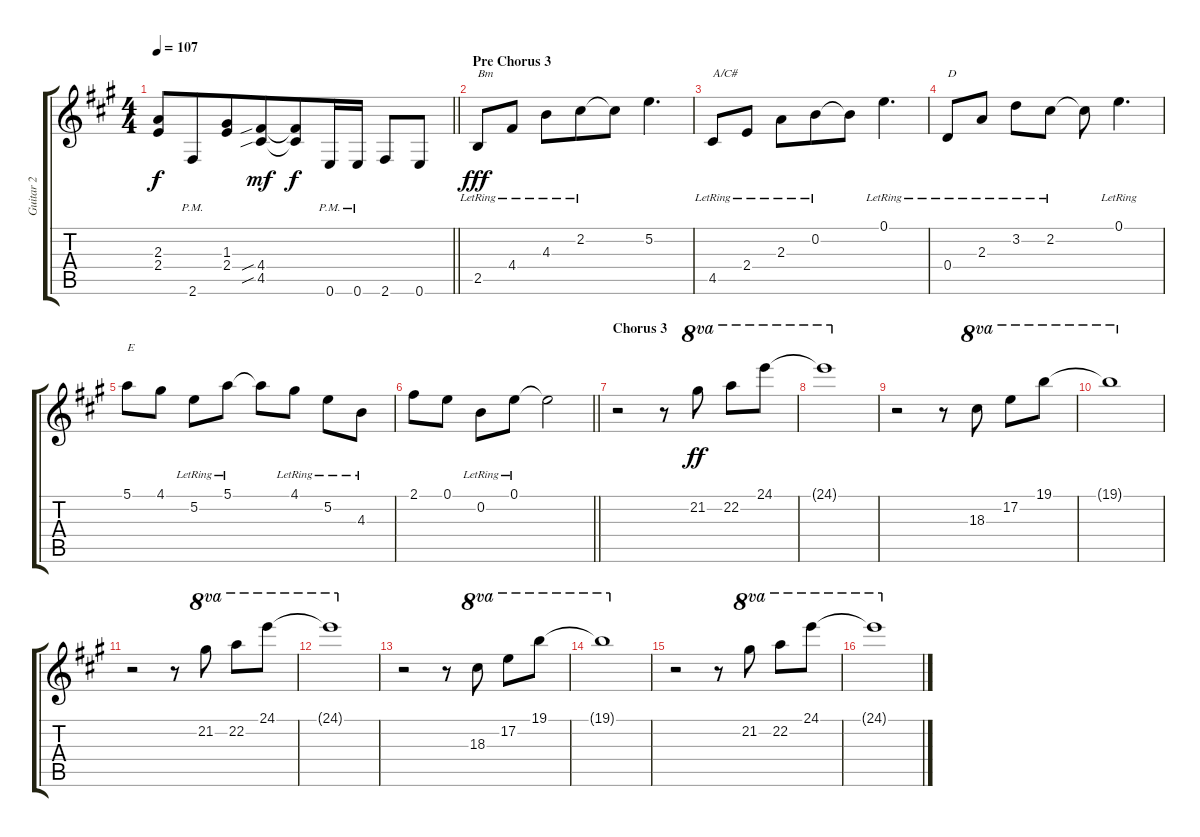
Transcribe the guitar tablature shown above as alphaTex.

\track ("Guitar 2" "Guitar 2") {instrument distortionguitar bank 255}
\staff {score tabs}
\tuning (E4 B3 G3 D3 A2 E2) {hide}
\ts (4 4)
\tempo 107
\clef g2
\barLineRight lightlight
\ks a
(2.3 2.4).8{dy f beam merge} 2.6{pm}.8{beam merge} (1.3 2.4).8 (4.4{sib} 4.5{sib}).8{dy mf beam merge} (4.4{t} 4.5{t}).8{dy f} 0.6{pm}.16 0.6{pm}.16 2.6.8 0.6.8 |
\section ("" "Pre Chorus 3")
2.5{lr}.8{txt "Bm" dy fff instrument electricguitarclean beam merge} 4.4{lr}.8 4.3{lr}.8 2.2{lr}.8{beam merge} 2.2{t}.8{beam merge} 5.2.4{d} |
4.5{lr}.8{txt "A/C#" beam merge} 2.4{lr}.8 2.3{lr}.8 0.2{lr}.8{beam merge} 0.2{t}.8{beam merge} 0.1{lr}.4{d} |
0.4{lr}.8{txt "D" beam merge} 2.3{lr}.8 3.2{lr}.8 2.2{lr}.8 2.2{t}.8 0.1{lr}.4{d} |
5.1.8{txt "E"} 4.1.8 5.2{lr}.8 5.1{lr}.8 5.1{t}.8{beam merge} 4.1{lr}.8 5.2{lr}.8 4.3{lr}.8 |
\barLineRight lightlight
2.1.8{beam merge} 0.1.8 0.2{lr}.8 0.1{lr}.8 0.1{t}.2 |
\section ("" "Chorus 3")
r.2{instrument distortionguitar} r.8 21.2.8{ot 8va dy ff} 22.2.8{ot 8va beam merge} 24.1.8{ot 8va} |
24.1{t}.1{ot 8va} |
r.2 r.8 18.3.8{ot 8va} 17.2.8{ot 8va beam merge} 19.1.8{ot 8va} |
19.1{t}.1{ot 8va} |
r.2 r.8 21.2.8{ot 8va} 22.2.8{ot 8va beam merge} 24.1.8{ot 8va} |
24.1{t}.1{ot 8va} |
r.2 r.8 18.3.8{ot 8va} 17.2.8{ot 8va beam merge} 19.1.8{ot 8va} |
19.1{t}.1{ot 8va} |
r.2 r.8 21.2.8{ot 8va} 22.2.8{ot 8va beam merge} 24.1.8{ot 8va} |
24.1{t}.1{ot 8va}
